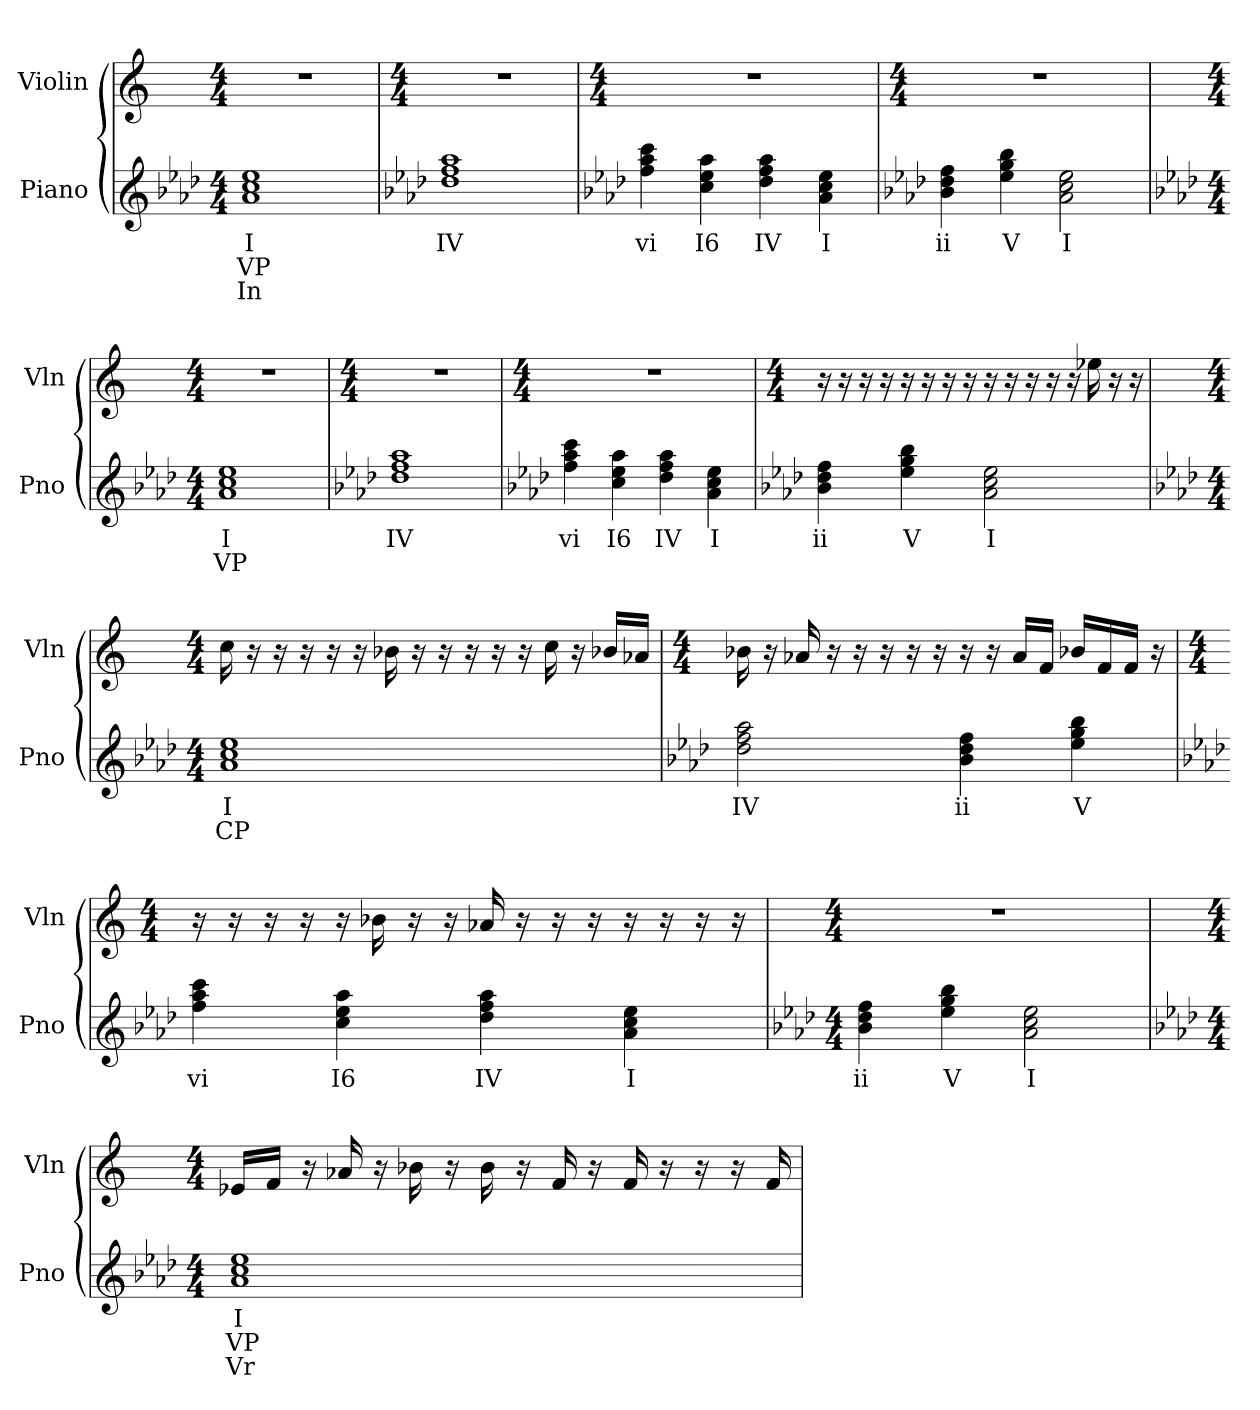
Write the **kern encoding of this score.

**kern	**text	**text	**text	**kern
*part2	*part2	*part2	*part2	*part1
*staff2	*staff2	*staff2	*staff2	*staff1
*I"Piano	*	*	*	*I"Violin
*I'Pno	*	*	*	*I'Vln
*k[b-e-a-d-]	*	*	*	*
*A-:	*	*	*	*
*M4/4	*	*	*	*M4/4
=	=	=	=	=
1a- 1cc 1ee-	I	VP	In	1r
=	=	=	=	=
*k[b-e-a-d-]	*	*	*	*
*A-:	*	*	*	*
*	*	*	*	*M4/4
1dd- 1ff 1aa-	IV	.	.	1r
=	=	=	=	=
*k[b-e-a-d-]	*	*	*	*
*A-:	*	*	*	*
*	*	*	*	*M4/4
4ff 4aa- 4ccc	vi	.	.	1r
4cc 4ee- 4aa-	I6	.	.	.
4dd- 4ff 4aa-	IV	.	.	.
4a- 4cc 4ee-	I	.	.	.
=	=	=	=	=
*k[b-e-a-d-]	*	*	*	*
*A-:	*	*	*	*
*	*	*	*	*M4/4
4b- 4dd- 4ff	ii	.	.	1r
4ee- 4gg 4bb-	V	.	.	.
2a- 2cc 2ee-	I	.	.	.
=	=	=	=	=
*k[b-e-a-d-]	*	*	*	*
*A-:	*	*	*	*
*M4/4	*	*	*	*M4/4
1a- 1cc 1ee-	I	VP	.	1r
=	=	=	=	=
*k[b-e-a-d-]	*	*	*	*
*A-:	*	*	*	*
*	*	*	*	*M4/4
1dd- 1ff 1aa-	IV	.	.	1r
=	=	=	=	=
*k[b-e-a-d-]	*	*	*	*
*A-:	*	*	*	*
*	*	*	*	*M4/4
4ff 4aa- 4ccc	vi	.	.	1r
4cc 4ee- 4aa-	I6	.	.	.
4dd- 4ff 4aa-	IV	.	.	.
4a- 4cc 4ee-	I	.	.	.
=	=	=	=	=
*k[b-e-a-d-]	*	*	*	*
*A-:	*	*	*	*
*	*	*	*	*M4/4
4b- 4dd- 4ff	ii	.	.	16r
.	.	.	.	16r
.	.	.	.	16r
.	.	.	.	16r
4ee- 4gg 4bb-	V	.	.	16r
.	.	.	.	16r
.	.	.	.	16r
.	.	.	.	16r
2a- 2cc 2ee-	I	.	.	16r
.	.	.	.	16r
.	.	.	.	16r
.	.	.	.	16r
.	.	.	.	16r
.	.	.	.	16ee-X
.	.	.	.	16r
.	.	.	.	16r
=	=	=	=	=
*k[b-e-a-d-]	*	*	*	*
*A-:	*	*	*	*
*M4/4	*	*	*	*M4/4
1a- 1cc 1ee-	I	CP	.	16cc
.	.	.	.	16r
.	.	.	.	16r
.	.	.	.	16r
.	.	.	.	16r
.	.	.	.	16r
.	.	.	.	16b-X
.	.	.	.	16r
.	.	.	.	16r
.	.	.	.	16r
.	.	.	.	16r
.	.	.	.	16r
.	.	.	.	16cc
.	.	.	.	16r
.	.	.	.	16b-XLL
.	.	.	.	16a-XJJ
=	=	=	=	=
*k[b-e-a-d-]	*	*	*	*
*A-:	*	*	*	*
*	*	*	*	*M4/4
2dd- 2ff 2aa-	IV	.	.	16b-X
.	.	.	.	16r
.	.	.	.	16a-X
.	.	.	.	16r
.	.	.	.	16r
.	.	.	.	16r
.	.	.	.	16r
.	.	.	.	16r
4b- 4dd- 4ff	ii	.	.	16r
.	.	.	.	16r
.	.	.	.	16a-LL
.	.	.	.	16fJJ
4ee- 4gg 4bb-	V	.	.	16b-XLL
.	.	.	.	16f
.	.	.	.	16fJJ
.	.	.	.	16r
=	=	=	=	=
*k[b-e-a-d-]	*	*	*	*
*A-:	*	*	*	*
*	*	*	*	*M4/4
4ff 4aa- 4ccc	vi	.	.	16r
.	.	.	.	16r
.	.	.	.	16r
.	.	.	.	16r
4cc 4ee- 4aa-	I6	.	.	16r
.	.	.	.	16b-X
.	.	.	.	16r
.	.	.	.	16r
4dd- 4ff 4aa-	IV	.	.	16a-X
.	.	.	.	16r
.	.	.	.	16r
.	.	.	.	16r
4a- 4cc 4ee-	I	.	.	16r
.	.	.	.	16r
.	.	.	.	16r
.	.	.	.	16r
=	=	=	=	=
*k[b-e-a-d-]	*	*	*	*
*A-:	*	*	*	*
*M4/4	*	*	*	*M4/4
4b- 4dd- 4ff	ii	.	.	1r
4ee- 4gg 4bb-	V	.	.	.
2a- 2cc 2ee-	I	.	.	.
=	=	=	=	=
*k[b-e-a-d-]	*	*	*	*
*A-:	*	*	*	*
*M4/4	*	*	*	*M4/4
1a- 1cc 1ee-	I	VP	Vr	16e-XLL
.	.	.	.	16fJJ
.	.	.	.	16r
.	.	.	.	16a-X
.	.	.	.	16r
.	.	.	.	16b-X
.	.	.	.	16r
.	.	.	.	16b-
.	.	.	.	16r
.	.	.	.	16f
.	.	.	.	16r
.	.	.	.	16f
.	.	.	.	16r
.	.	.	.	16r
.	.	.	.	16r
.	.	.	.	16f
=	=	=	=	=
*-	*-	*-	*-	*-
